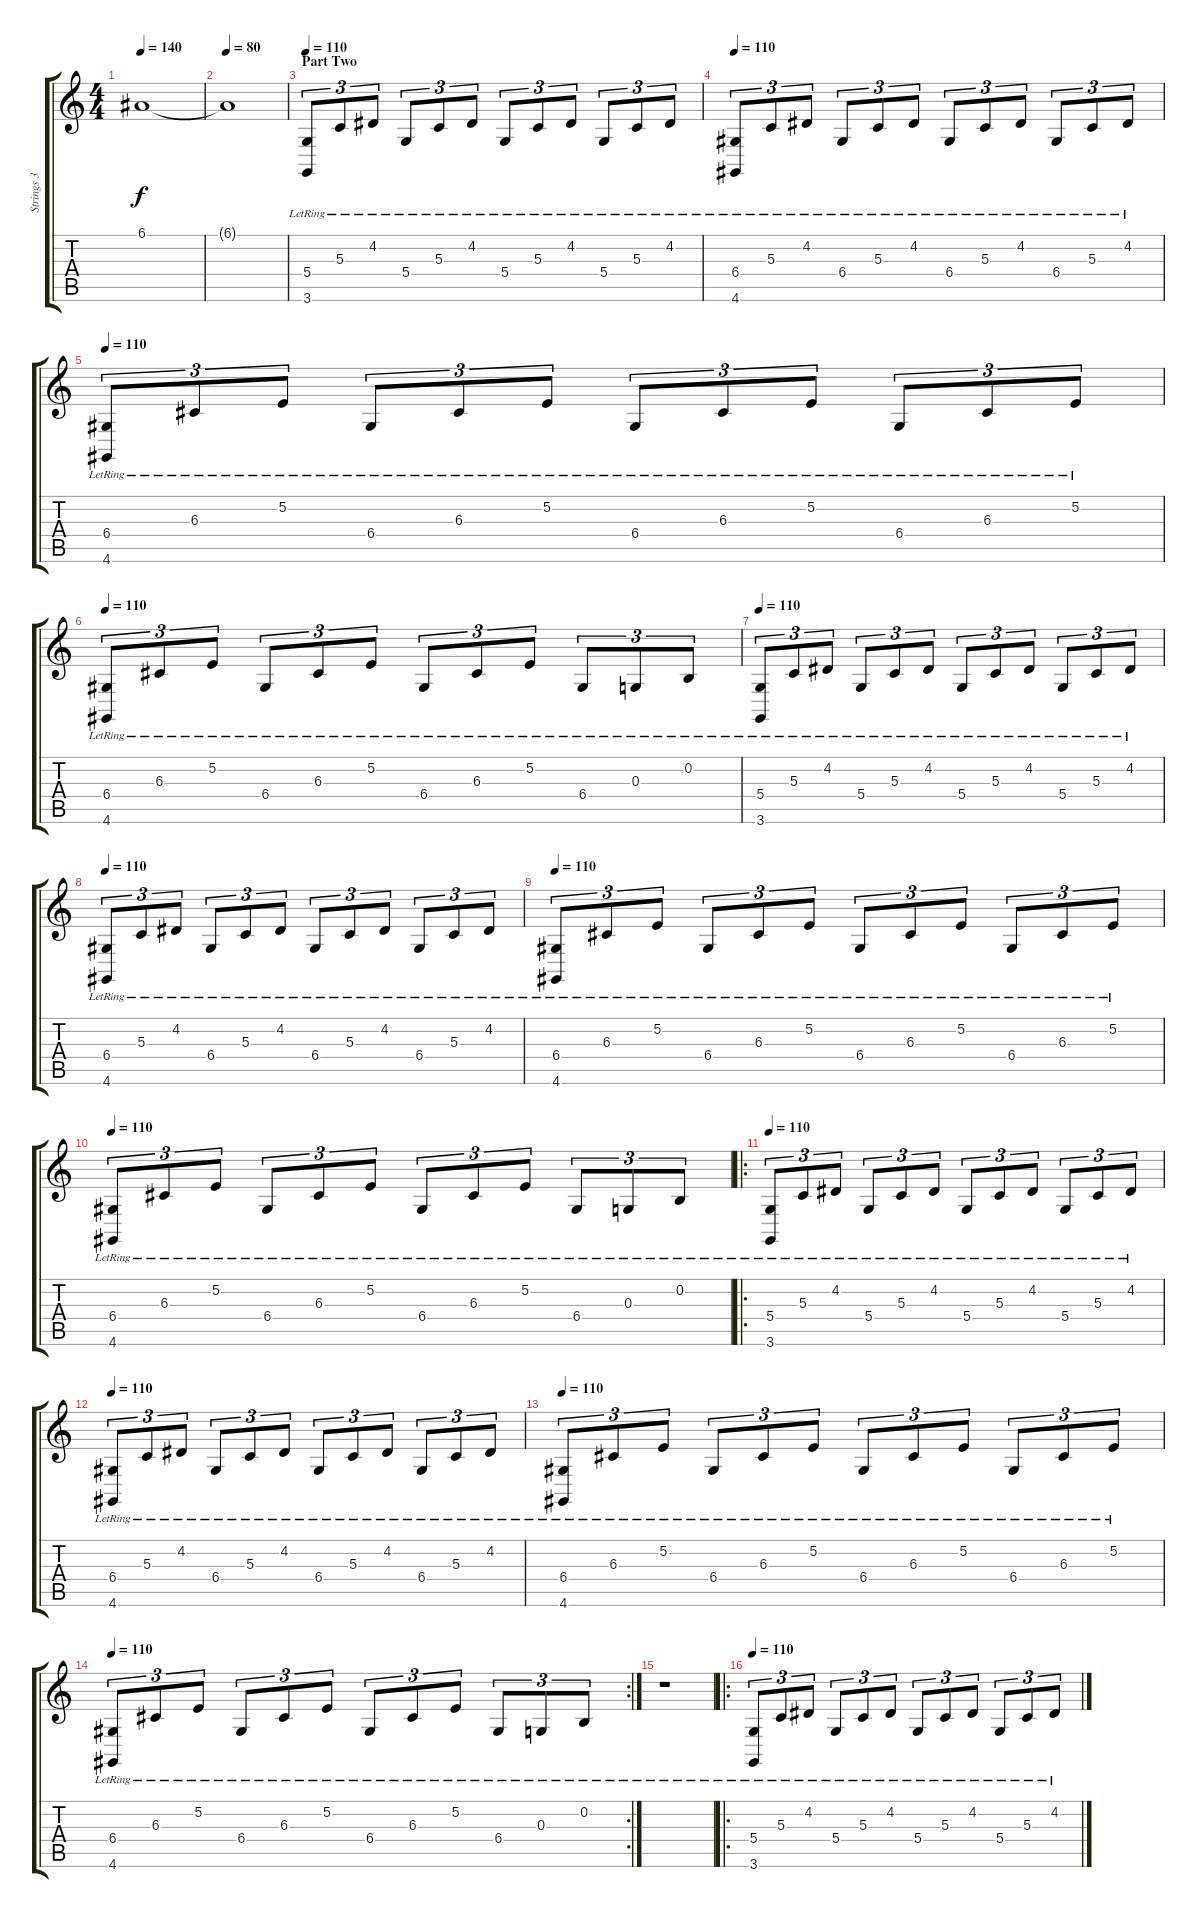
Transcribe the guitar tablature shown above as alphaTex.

\track ("Strings 3" "Strings 3") {instrument stringensemble1}
\staff {score tabs}
\tuning (E4 B3 G3 D3 A2 E2) {hide}
\ts (4 4)
\tempo 140
\clef g2
\ks c
6.1.1{dy f} |
\tempo 80
6.1{t}.1{volume 0} |
\section ("" "Part Two")
\tempo 140
\tempo 110
(5.4{lr} 3.6{lr}).8{tu (3 2) volume 13 instrument acousticgrandpiano} 5.3{lr}.8{tu (3 2)} 4.2{lr}.8{tu (3 2)} 5.4{lr}.8{tu (3 2)} 5.3{lr}.8{tu (3 2)} 4.2{lr}.8{tu (3 2)} 5.4{lr}.8{tu (3 2)} 5.3{lr}.8{tu (3 2)} 4.2{lr}.8{tu (3 2)} 5.4{lr}.8{tu (3 2)} 5.3{lr}.8{tu (3 2)} 4.2{lr}.8{tu (3 2)} |
\tempo 110
(6.4{lr} 4.6{lr}).8{tu (3 2) instrument acousticgrandpiano} 5.3{lr}.8{tu (3 2)} 4.2{lr}.8{tu (3 2)} 6.4{lr}.8{tu (3 2)} 5.3{lr}.8{tu (3 2)} 4.2{lr}.8{tu (3 2)} 6.4{lr}.8{tu (3 2)} 5.3{lr}.8{tu (3 2)} 4.2{lr}.8{tu (3 2)} 6.4{lr}.8{tu (3 2)} 5.3{lr}.8{tu (3 2)} 4.2{lr}.8{tu (3 2)} |
\tempo 110
(6.4{lr} 4.6{lr}).8{tu (3 2) instrument acousticgrandpiano} 6.3{lr}.8{tu (3 2)} 5.2{lr}.8{tu (3 2)} 6.4{lr}.8{tu (3 2)} 6.3{lr}.8{tu (3 2)} 5.2{lr}.8{tu (3 2)} 6.4{lr}.8{tu (3 2)} 6.3{lr}.8{tu (3 2)} 5.2{lr}.8{tu (3 2)} 6.4{lr}.8{tu (3 2)} 6.3{lr}.8{tu (3 2)} 5.2{lr}.8{tu (3 2)} |
\tempo 110
(6.4{lr} 4.6{lr}).8{tu (3 2) instrument acousticgrandpiano} 6.3{lr}.8{tu (3 2)} 5.2{lr}.8{tu (3 2)} 6.4{lr}.8{tu (3 2)} 6.3{lr}.8{tu (3 2)} 5.2{lr}.8{tu (3 2)} 6.4{lr}.8{tu (3 2)} 6.3{lr}.8{tu (3 2)} 5.2{lr}.8{tu (3 2)} 6.4{lr}.8{tu (3 2)} 0.3{lr}.8{tu (3 2)} 0.2{lr}.8{tu (3 2)} |
\tempo 110
(5.4{lr} 3.6{lr}).8{tu (3 2) volume 13 instrument acousticgrandpiano} 5.3{lr}.8{tu (3 2)} 4.2{lr}.8{tu (3 2)} 5.4{lr}.8{tu (3 2)} 5.3{lr}.8{tu (3 2)} 4.2{lr}.8{tu (3 2)} 5.4{lr}.8{tu (3 2)} 5.3{lr}.8{tu (3 2)} 4.2{lr}.8{tu (3 2)} 5.4{lr}.8{tu (3 2)} 5.3{lr}.8{tu (3 2)} 4.2{lr}.8{tu (3 2)} |
\tempo 110
(6.4{lr} 4.6{lr}).8{tu (3 2) instrument acousticgrandpiano} 5.3{lr}.8{tu (3 2)} 4.2{lr}.8{tu (3 2)} 6.4{lr}.8{tu (3 2)} 5.3{lr}.8{tu (3 2)} 4.2{lr}.8{tu (3 2)} 6.4{lr}.8{tu (3 2)} 5.3{lr}.8{tu (3 2)} 4.2{lr}.8{tu (3 2)} 6.4{lr}.8{tu (3 2)} 5.3{lr}.8{tu (3 2)} 4.2{lr}.8{tu (3 2)} |
\tempo 110
(6.4{lr} 4.6{lr}).8{tu (3 2) instrument acousticgrandpiano} 6.3{lr}.8{tu (3 2)} 5.2{lr}.8{tu (3 2)} 6.4{lr}.8{tu (3 2)} 6.3{lr}.8{tu (3 2)} 5.2{lr}.8{tu (3 2)} 6.4{lr}.8{tu (3 2)} 6.3{lr}.8{tu (3 2)} 5.2{lr}.8{tu (3 2)} 6.4{lr}.8{tu (3 2)} 6.3{lr}.8{tu (3 2)} 5.2{lr}.8{tu (3 2)} |
\tempo 110
(6.4{lr} 4.6{lr}).8{tu (3 2) instrument acousticgrandpiano} 6.3{lr}.8{tu (3 2)} 5.2{lr}.8{tu (3 2)} 6.4{lr}.8{tu (3 2)} 6.3{lr}.8{tu (3 2)} 5.2{lr}.8{tu (3 2)} 6.4{lr}.8{tu (3 2)} 6.3{lr}.8{tu (3 2)} 5.2{lr}.8{tu (3 2)} 6.4{lr}.8{tu (3 2)} 0.3{lr}.8{tu (3 2)} 0.2{lr}.8{tu (3 2)} |
\ro
\tempo 110
(5.4{lr} 3.6{lr}).8{tu (3 2) volume 16 instrument electricgrandpiano} 5.3{lr}.8{tu (3 2)} 4.2{lr}.8{tu (3 2)} 5.4{lr}.8{tu (3 2)} 5.3{lr}.8{tu (3 2)} 4.2{lr}.8{tu (3 2)} 5.4{lr}.8{tu (3 2)} 5.3{lr}.8{tu (3 2)} 4.2{lr}.8{tu (3 2)} 5.4{lr}.8{tu (3 2)} 5.3{lr}.8{tu (3 2)} 4.2{lr}.8{tu (3 2)} |
\tempo 110
(6.4{lr} 4.6{lr}).8{tu (3 2) instrument electricgrandpiano} 5.3{lr}.8{tu (3 2)} 4.2{lr}.8{tu (3 2)} 6.4{lr}.8{tu (3 2)} 5.3{lr}.8{tu (3 2)} 4.2{lr}.8{tu (3 2)} 6.4{lr}.8{tu (3 2)} 5.3{lr}.8{tu (3 2)} 4.2{lr}.8{tu (3 2)} 6.4{lr}.8{tu (3 2)} 5.3{lr}.8{tu (3 2)} 4.2{lr}.8{tu (3 2)} |
\tempo 110
(6.4{lr} 4.6{lr}).8{tu (3 2) instrument electricgrandpiano} 6.3{lr}.8{tu (3 2)} 5.2{lr}.8{tu (3 2)} 6.4{lr}.8{tu (3 2)} 6.3{lr}.8{tu (3 2)} 5.2{lr}.8{tu (3 2)} 6.4{lr}.8{tu (3 2)} 6.3{lr}.8{tu (3 2)} 5.2{lr}.8{tu (3 2)} 6.4{lr}.8{tu (3 2)} 6.3{lr}.8{tu (3 2)} 5.2{lr}.8{tu (3 2)} |
\rc 2
\tempo 110
(6.4{lr} 4.6{lr}).8{tu (3 2) instrument electricgrandpiano} 6.3{lr}.8{tu (3 2)} 5.2{lr}.8{tu (3 2)} 6.4{lr}.8{tu (3 2)} 6.3{lr}.8{tu (3 2)} 5.2{lr}.8{tu (3 2)} 6.4{lr}.8{tu (3 2)} 6.3{lr}.8{tu (3 2)} 5.2{lr}.8{tu (3 2)} 6.4{lr}.8{tu (3 2)} 0.3{lr}.8{tu (3 2)} 0.2{lr}.8{tu (3 2)} |
r.1 |
\ro
\tempo 110
(5.4{lr} 3.6{lr}).8{tu (3 2) volume 13 instrument acousticgrandpiano} 5.3{lr}.8{tu (3 2)} 4.2{lr}.8{tu (3 2)} 5.4{lr}.8{tu (3 2)} 5.3{lr}.8{tu (3 2)} 4.2{lr}.8{tu (3 2)} 5.4{lr}.8{tu (3 2)} 5.3{lr}.8{tu (3 2)} 4.2{lr}.8{tu (3 2)} 5.4{lr}.8{tu (3 2)} 5.3{lr}.8{tu (3 2)} 4.2{lr}.8{tu (3 2)}
